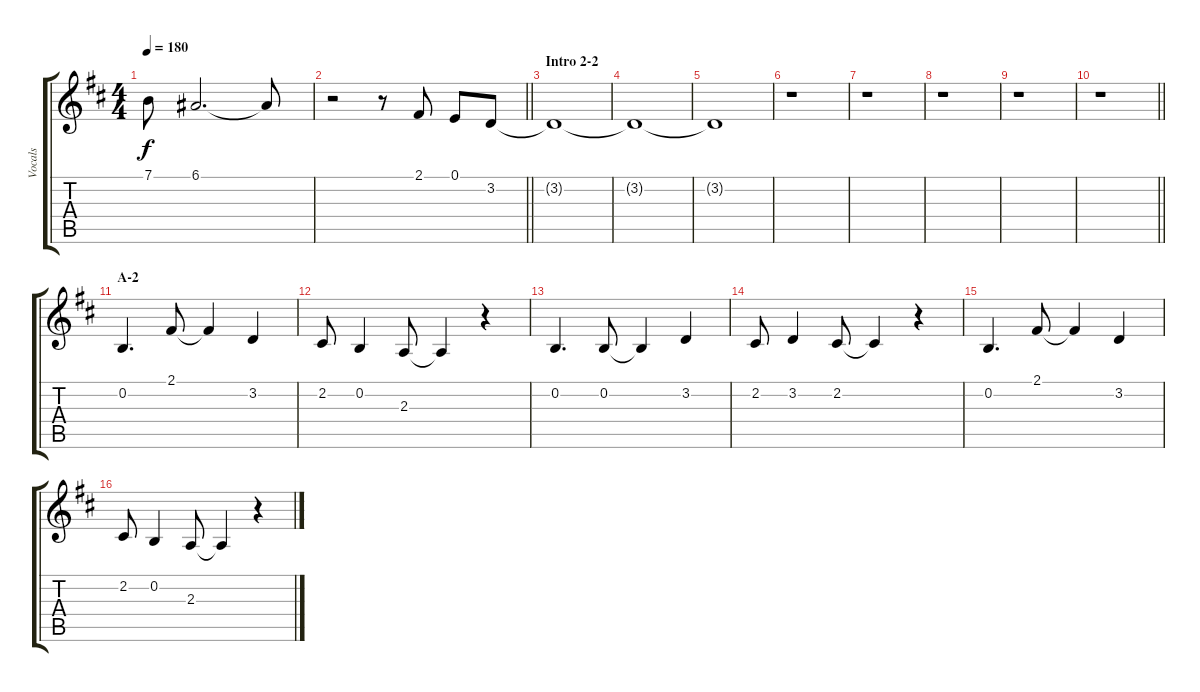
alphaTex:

\track ("Vocals" "Vocals") {instrument voiceoohs}
\staff {score tabs}
\tuning (E4 B3 G3 D3 A2 E2) {hide}
\ts (4 4)
\tempo 180
\clef g2
\ks d
7.1{t}.8{dy f} 6.1.2{d} 6.1{t}.8 |
\barLineRight lightlight
r.2 r.8 2.1.8 0.1.8 3.2.8 |
\section ("" "Intro 2-2")
3.2{t}.1 |
3.2{t}.1 |
3.2{t}.1 |
r.1 |
r.1 |
r.1 |
r.1 |
\barLineRight lightlight
r.1 |
\section ("" "A-2")
0.2.4{d} 2.1.8 2.1{t}.4 3.2.4 |
2.2.8 0.2.4 2.3.8 2.3{t}.4 r.4 |
0.2.4{d} 0.2.8 0.2{t}.4 3.2.4 |
2.2.8 3.2.4 2.2.8 2.2{t}.4 r.4 |
0.2.4{d} 2.1.8 2.1{t}.4 3.2.4 |
2.2.8 0.2.4 2.3.8 2.3{t}.4 r.4
